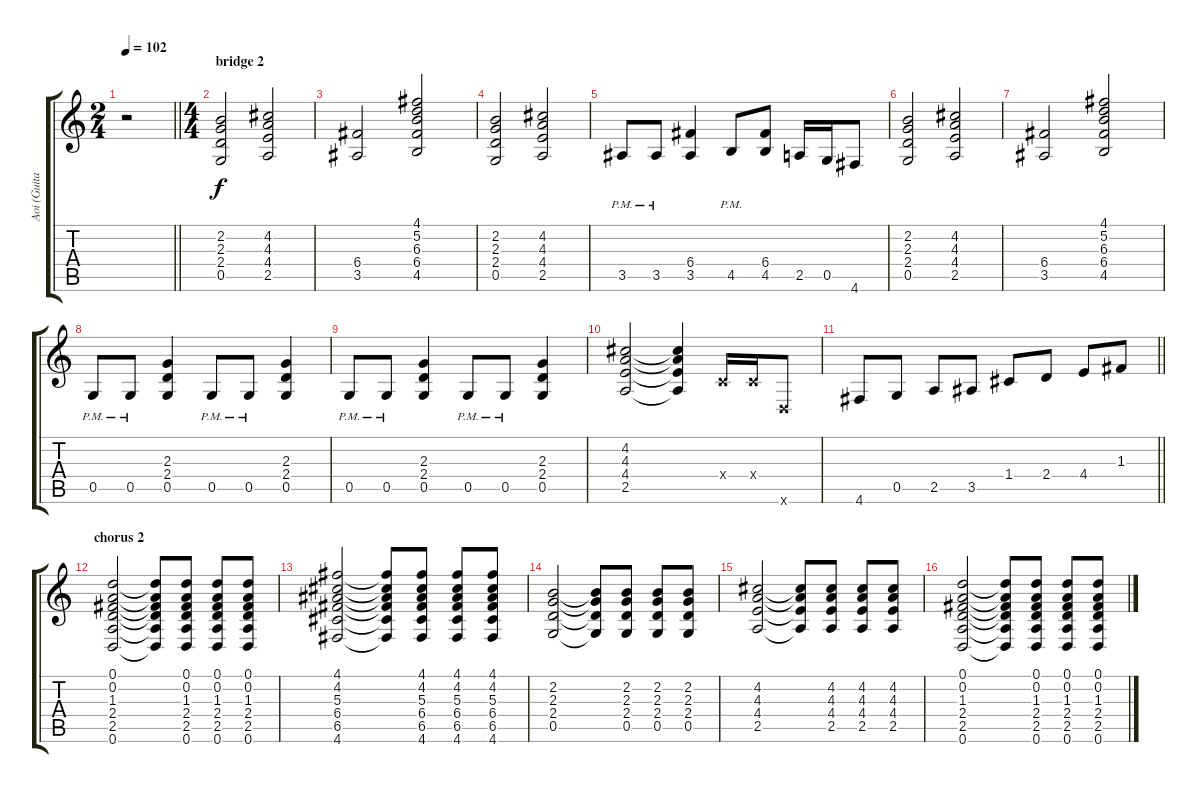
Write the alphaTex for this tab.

\track ("Aoi (Guitar)" "Aoi (Guita") {solo instrument acousticguitarsteel}
\staff {score tabs}
\tuning (D4 A3 F3 C3 G2 D2) {hide}
\ts (2 4)
\tempo 102
\clef g2
\barLineRight lightlight
\ks c
r.2{dy f} |
\ts (4 4)
\section ("" "bridge 2")
(2.2 2.3 2.4 0.5).2{instrument overdrivenguitar} (4.2 4.3 4.4 2.5).2 |
(6.4 3.5).2 (4.1 5.2 6.3 6.4 4.5).2 |
(2.2 2.3 2.4 0.5).2 (4.2 4.3 4.4 2.5).2 |
3.5{pm}.8 3.5{pm}.8 (6.4 3.5).4 4.5{pm}.8 (6.4 4.5).8 2.5.16 0.5.16 4.6.8 |
(2.2 2.3 2.4 0.5).2 (4.2 4.3 4.4 2.5).2 |
(6.4 3.5).2 (4.1 5.2 6.3 6.4 4.5).2 |
0.5{pm}.8 0.5{pm}.8 (2.3 2.4 0.5).4 0.5{pm}.8 0.5{pm}.8 (2.3 2.4 0.5).4 |
0.5{pm}.8 0.5{pm}.8 (2.3 2.4 0.5).4 0.5{pm}.8 0.5{pm}.8 (2.3 2.4 0.5).4 |
(4.2 4.3 4.4 2.5).2 (4.2{t} 4.3{t} 4.4{t} 2.5{t}).4 0.4{x}.16 0.4{x}.16 0.6{x}.8 |
\barLineRight lightlight
4.6.8 0.5.8 2.5.8 3.5.8 1.4.8 2.4.8 4.4.8 1.3.8 |
\section ("" "chorus 2")
(0.1 0.2 1.3 2.4 2.5 0.6).2 (0.1{t} 0.2{t} 1.3{t} 2.4{t} 2.5{t} 0.6{t}).8 (0.1 0.2 1.3 2.4 2.5 0.6).8 (0.1 0.2 1.3 2.4 2.5 0.6).8 (0.1 0.2 1.3 2.4 2.5 0.6).8 |
(4.1 4.2 5.3 6.4 6.5 4.6).2 (4.1{t} 4.2{t} 5.3{t} 6.4{t} 6.5{t} 4.6{t}).8 (4.1 4.2 5.3 6.4 6.5 4.6).8 (4.1 4.2 5.3 6.4 6.5 4.6).8 (4.1 4.2 5.3 6.4 6.5 4.6).8 |
(2.2 2.3 2.4 0.5).2 (2.2{t} 2.3{t} 2.4{t} 0.5{t}).8 (2.2 2.3 2.4 0.5).8 (2.2 2.3 2.4 0.5).8 (2.2 2.3 2.4 0.5).8 |
(4.2 4.3 4.4 2.5).2 (4.2{t} 4.3{t} 4.4{t} 2.5{t}).8 (4.2 4.3 4.4 2.5).8 (4.2 4.3 4.4 2.5).8 (4.2 4.3 4.4 2.5).8 |
(0.1 0.2 1.3 2.4 2.5 0.6).2 (0.1{t} 0.2{t} 1.3{t} 2.4{t} 2.5{t} 0.6{t}).8 (0.1 0.2 1.3 2.4 2.5 0.6).8 (0.1 0.2 1.3 2.4 2.5 0.6).8 (0.1 0.2 1.3 2.4 2.5 0.6).8
